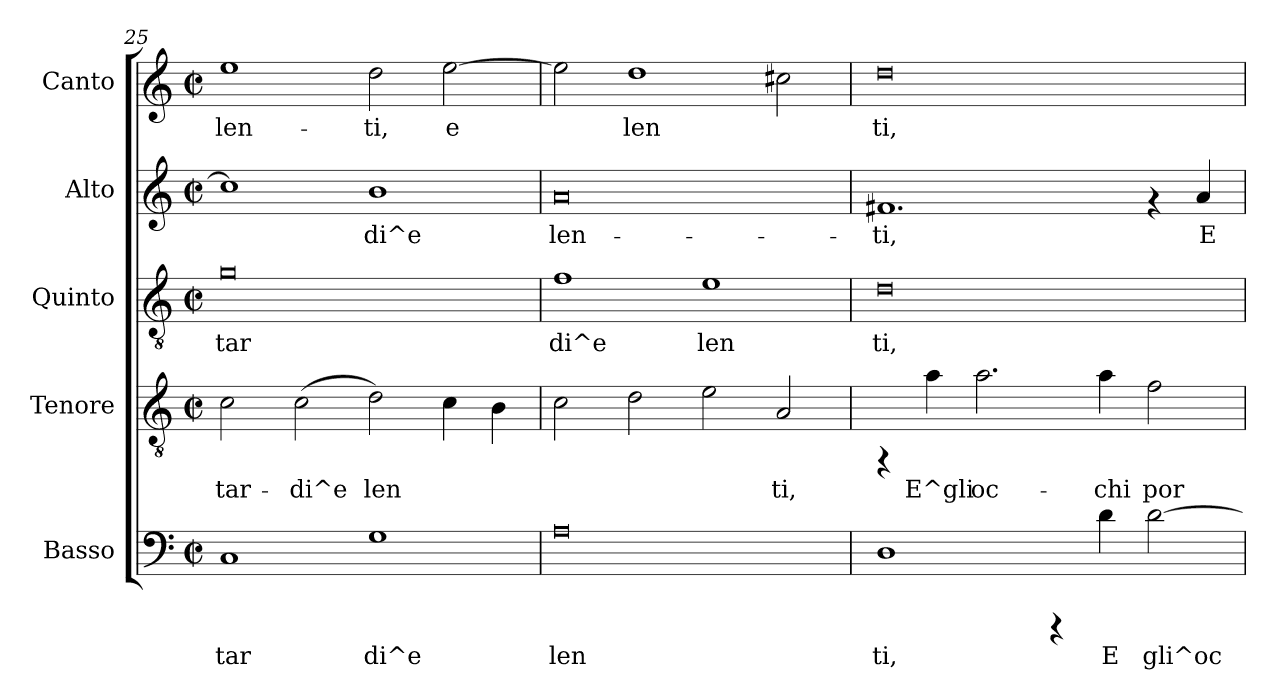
**kern	**text	**kern	**text	**kern	**text	**kern	**text	**kern	**text
*part5	*part5	*part4	*part4	*part3	*part3	*part2	*part2	*part1	*part1
*staff5	*staff5	*staff4	*staff4	*staff3	*staff3	*staff2	*staff2	*staff1	*staff1
*I"Basso	*	*I"Tenore	*	*I"Quinto	*	*I"Alto	*	*I"Canto	*
*I'Basso	*	*I'Tenore	*	*I'Quinto	*	*I'Alto	*	*I'Canto	*
!!LO:PB:g=z
*clefF4	*	*clefGv2	*	*clefGv2	*	*clefG2	*	*clefG2	*
*k[]	*	*k[]	*	*k[]	*	*k[]	*	*k[]	*
*C:	*	*C:	*	*C:	*	*C:	*	*C:	*
*M2/2	*	*M2/2	*	*M2/2	*	*M2/2	*	*M2/2	*
*met(c|)	*	*met(c|)	*	*met(c|)	*	*met(c|)	*	*met(c|)	*
=25	=25	=25	=25	=25	=25	=25	=25	=25	=25
!	!LO:LY:b:cj	!	!LO:LY:b:cj	!	!LO:LY:b:cj	!	!LO:LY:b:cj	!	!LO:LY:b:cj
1C	tar	2c\	tar-	0g	tar	1cc]	--	1ee	len-
!	!	!	!LO:LY:b:cj	!	!	!	!	!	!
.	.	(<2c\	-di^e	.	.	.	.	.	.
!	!LO:LY:b:cj	!	!LO:LY:b:cj	!	!	!	!LO:LY:b:cj	!	!LO:LY:b:cj
1G	di^e	2d\)	len-	.	.	1b	-di^e	2dd\	-ti,
!	!	!	!LO:LY:b:cj	!	!	!	!	!	!LO:LY:b:cj
.	.	4c\	--	.	.	.	.	[>2ee\	e
!	!	!	!LO:LY:b:cj	!	!	!	!	!	!
.	.	4B\	--	.	.	.	.	.	.
=26	=26	=26	=26	=26	=26	=26	=26	=26	=26
!	!LO:LY:b:cj	!	!LO:LY:b:cj	!	!LO:LY:b:cj	!	!LO:LY:b:cj	!	!LO:LY:b:cj
0A	len	2c\	--	1f	di^e	0a	len-	2ee\]	.
!	!	!	!LO:LY:b:cj	!	!	!	!	!	!LO:LY:b:cj
.	.	2d\	--	.	.	.	.	1dd	len-
!	!	!	!LO:LY:b:cj	!	!LO:LY:b:cj	!	!	!	!
.	.	2e\	--	1e	len	.	.	.	.
!	!	!	!LO:LY:b:cj	!	!	!	!	!	!LO:LY:b:cj
.	.	2A/	-ti,	.	.	.	.	2cc#\	--
=27	=27	=27	=27	=27	=27	=27	=27	=27	=27
!	!LO:LY:b:cj	!	!	!	!LO:LY:b:cj	!	!LO:LY:b:cj	!	!LO:LY:b:cj
1D	ti,	4rFF	.	0d	ti,	1.f#X	-ti,	0dd	-ti,
!	!	!	!LO:LY:b:cj	!	!	!	!	!	!
.	.	4a\	E^gli	.	.	.	.	.	.
!	!	!	!LO:LY:b:cj	!	!	!	!	!	!
.	.	2.a\	oc-	.	.	.	.	.	.
4rCCC	.	.	.	.	.	.	.	.	.
!	!LO:LY:b:cj	!	!LO:LY:b:cj	!	!	!	!	!	!
4d\	E	4a\	-chi	.	.	.	.	.	.
!	!LO:LY:b:cj	!	!LO:LY:b:cj	!	!	!	!	!	!
[>2d\	gli^oc	2f\	por-	.	.	4rf	.	.	.
!	!	!	!	!	!	!	!LO:LY:b:cj	!	!
.	.	.	.	.	.	4a/	E	.	.
=	=	=	=	=	=	=	=	=	=
*-	*-	*-	*-	*-	*-	*-	*-	*-	*-
